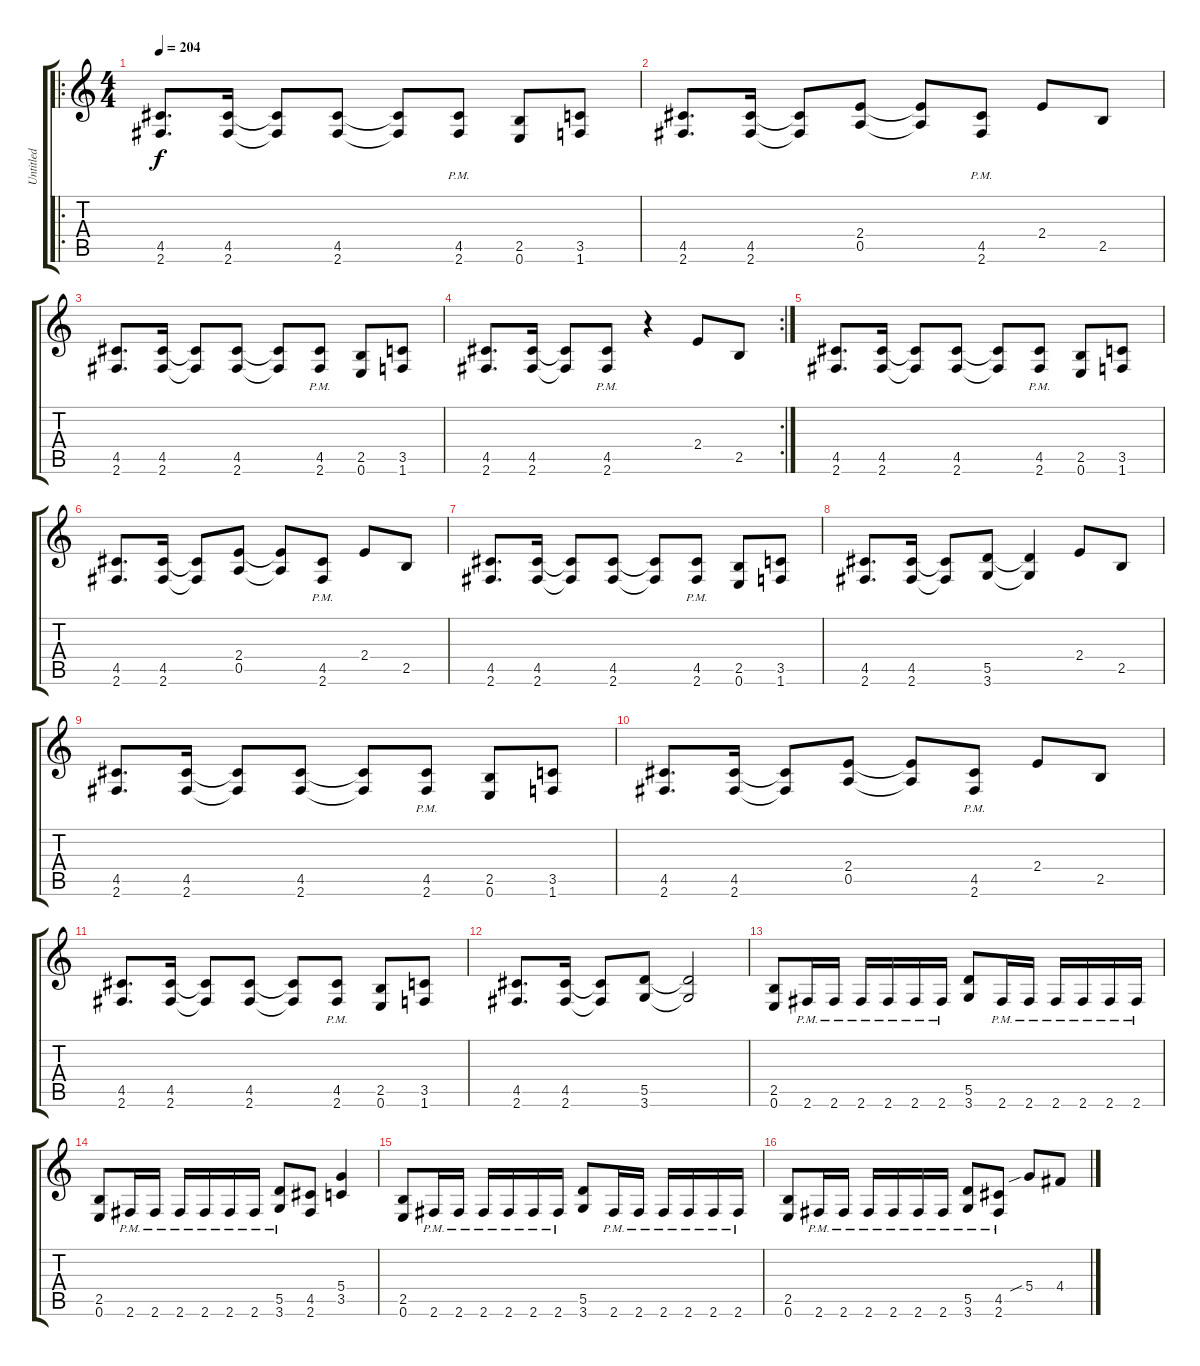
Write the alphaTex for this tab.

\track ("Untitled" "Untitled") {instrument distortionguitar}
\staff {score tabs}
\tuning (E4 B3 G3 D3 A2 E2) {hide}
\ro
\ts (4 4)
\tempo 204
\clef g2
\ks c
(4.5 2.6).8{d dy f instrument distortionguitar} (4.5 2.6).16 (4.5{t} 2.6{t}).8 (4.5 2.6).8 (4.5{t} 2.6{t}).8 (4.5{pm} 2.6{pm}).8 (2.5 0.6).8 (3.5 1.6).8 |
(4.5 2.6).8{d} (4.5 2.6).16 (4.5{t} 2.6{t}).8 (2.4 0.5).8 (2.4{t} 0.5{t}).8 (4.5{pm} 2.6{pm}).8 2.4.8 2.5.8 |
(4.5 2.6).8{d} (4.5 2.6).16 (4.5{t} 2.6{t}).8 (4.5 2.6).8 (4.5{t} 2.6{t}).8 (4.5{pm} 2.6{pm}).8 (2.5 0.6).8 (3.5 1.6).8 |
\rc 2
(4.5 2.6).8{d} (4.5 2.6).16 (4.5{t} 2.6{t}).8 (4.5{pm} 2.6{pm}).8 r.4 2.4.8 2.5.8 |
(4.5 2.6).8{d} (4.5 2.6).16 (4.5{t} 2.6{t}).8 (4.5 2.6).8 (4.5{t} 2.6{t}).8 (4.5{pm} 2.6{pm}).8 (2.5 0.6).8 (3.5 1.6).8 |
(4.5 2.6).8{d} (4.5 2.6).16 (4.5{t} 2.6{t}).8 (2.4 0.5).8 (2.4{t} 0.5{t}).8 (4.5{pm} 2.6{pm}).8 2.4.8 2.5.8 |
(4.5 2.6).8{d} (4.5 2.6).16 (4.5{t} 2.6{t}).8 (4.5 2.6).8 (4.5{t} 2.6{t}).8 (4.5{pm} 2.6{pm}).8 (2.5 0.6).8 (3.5 1.6).8 |
(4.5 2.6).8{d} (4.5 2.6).16 (4.5{t} 2.6{t}).8 (5.5 3.6).8 (5.5{t} 3.6{t}).4 2.4.8 2.5.8 |
(4.5 2.6).8{d} (4.5 2.6).16 (4.5{t} 2.6{t}).8 (4.5 2.6).8 (4.5{t} 2.6{t}).8 (4.5{pm} 2.6{pm}).8 (2.5 0.6).8 (3.5 1.6).8 |
(4.5 2.6).8{d} (4.5 2.6).16 (4.5{t} 2.6{t}).8 (2.4 0.5).8 (2.4{t} 0.5{t}).8 (4.5{pm} 2.6{pm}).8 2.4.8 2.5.8 |
(4.5 2.6).8{d} (4.5 2.6).16 (4.5{t} 2.6{t}).8 (4.5 2.6).8 (4.5{t} 2.6{t}).8 (4.5{pm} 2.6{pm}).8 (2.5 0.6).8 (3.5 1.6).8 |
(4.5 2.6).8{d} (4.5 2.6).16 (4.5{t} 2.6{t}).8 (5.5 3.6).8 (5.5{t} 3.6{t}).2 |
(2.5 0.6).8 2.6{pm}.16 2.6{pm}.16 2.6{pm}.16 2.6{pm}.16 2.6{pm}.16 2.6{pm}.16 (5.5 3.6).8 2.6{pm}.16 2.6{pm}.16 2.6{pm}.16 2.6{pm}.16 2.6{pm}.16 2.6{pm}.16 |
(2.5 0.6).8 2.6{pm}.16 2.6{pm}.16 2.6{pm}.16 2.6{pm}.16 2.6{pm}.16 2.6{pm}.16 (5.5{pm} 3.6{pm}).8 (4.5 2.6).8 (5.4 3.5).4 |
(2.5 0.6).8 2.6{pm}.16 2.6{pm}.16 2.6{pm}.16 2.6{pm}.16 2.6{pm}.16 2.6{pm}.16 (5.5 3.6).8 2.6{pm}.16 2.6{pm}.16 2.6{pm}.16 2.6{pm}.16 2.6{pm}.16 2.6{pm}.16 |
(2.5 0.6).8 2.6{pm}.16 2.6{pm}.16 2.6{pm}.16 2.6{pm}.16 2.6{pm}.16 2.6{pm}.16 (5.5{pm} 3.6{pm}).8 (4.5{pm} 2.6{pm}).8 5.4{sib}.8 4.4.8
